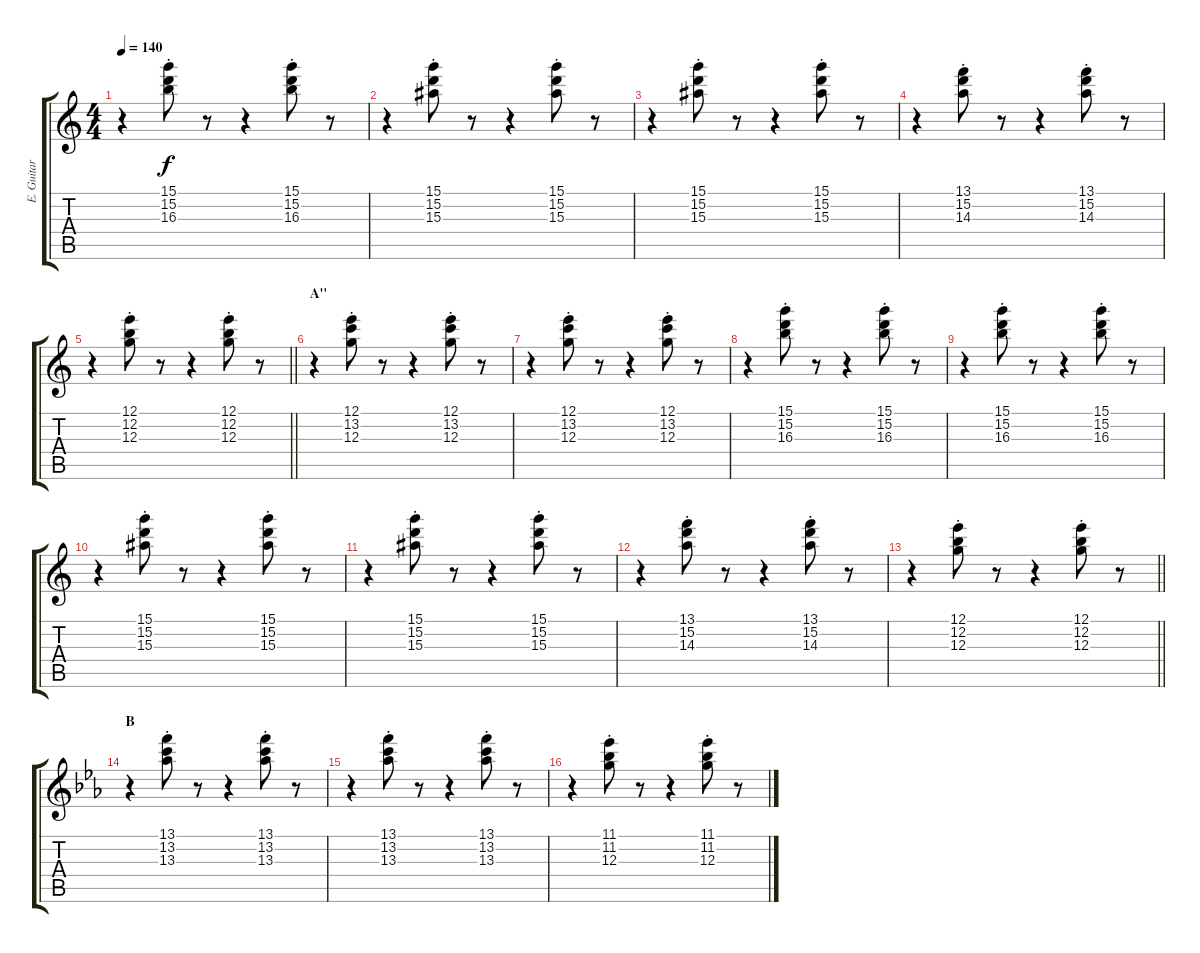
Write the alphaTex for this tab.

\track ("E. Guitar" "E. Guitar") {instrument electricguitarclean}
\staff {score tabs}
\tuning (E4 B3 G3 D3 A2 E2) {hide}
\ts (4 4)
\tempo 140
\clef g2
\ks c
r.4{dy f} (15.1{st} 15.2{st} 16.3{st}).8 r.8 r.4 (15.1{st} 15.2{st} 16.3{st}).8 r.8 |
r.4 (15.1{st} 15.2{st} 15.3{st}).8 r.8 r.4 (15.1{st} 15.2{st} 15.3{st}).8 r.8 |
r.4 (15.1{st} 15.2{st} 15.3{st}).8 r.8 r.4 (15.1{st} 15.2{st} 15.3{st}).8 r.8 |
r.4 (13.1{st} 15.2{st} 14.3{st}).8 r.8 r.4 (13.1{st} 15.2{st} 14.3{st}).8 r.8 |
\barLineRight lightlight
r.4 (12.1{st} 12.2{st} 12.3{st}).8 r.8 r.4 (12.1{st} 12.2{st} 12.3{st}).8 r.8 |
\section ("" "A''")
r.4 (12.1{st} 13.2{st} 12.3{st}).8 r.8 r.4 (12.1{st} 13.2{st} 12.3{st}).8 r.8 |
r.4 (12.1{st} 13.2{st} 12.3{st}).8 r.8 r.4 (12.1{st} 13.2{st} 12.3{st}).8 r.8 |
r.4 (15.1{st} 15.2{st} 16.3{st}).8 r.8 r.4 (15.1{st} 15.2{st} 16.3{st}).8 r.8 |
r.4 (15.1{st} 15.2{st} 16.3{st}).8 r.8 r.4 (15.1{st} 15.2{st} 16.3{st}).8 r.8 |
r.4 (15.1{st} 15.2{st} 15.3{st}).8 r.8 r.4 (15.1{st} 15.2{st} 15.3{st}).8 r.8 |
r.4 (15.1{st} 15.2{st} 15.3{st}).8 r.8 r.4 (15.1{st} 15.2{st} 15.3{st}).8 r.8 |
r.4 (13.1{st} 15.2{st} 14.3{st}).8 r.8 r.4 (13.1{st} 15.2{st} 14.3{st}).8 r.8 |
\barLineRight lightlight
r.4 (12.1{st} 12.2{st} 12.3{st}).8 r.8 r.4 (12.1{st} 12.2{st} 12.3{st}).8 r.8 |
\section ("" "B")
\ks eb
r.4 (13.1{st} 13.2{st} 13.3{st}).8 r.8 r.4 (13.1{st} 13.2{st} 13.3{st}).8 r.8 |
r.4 (13.1{st} 13.2{st} 13.3{st}).8 r.8 r.4 (13.1{st} 13.2{st} 13.3{st}).8 r.8 |
r.4 (11.1{st} 11.2{st} 12.3{st}).8 r.8 r.4 (11.1{st} 11.2{st} 12.3{st}).8 r.8
